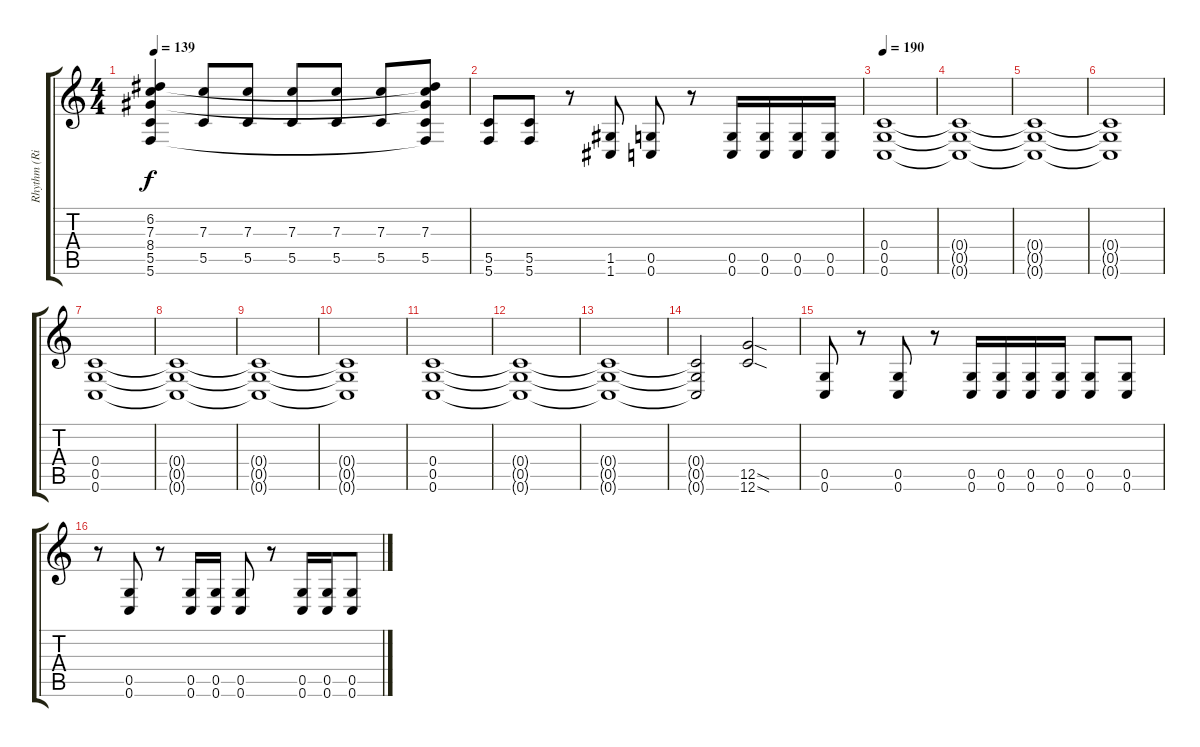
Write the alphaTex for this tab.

\track ("Rhythm (Right)" "Rhythm (Ri") {instrument distortionguitar}
\staff {score tabs}
\tuning (D4 A3 F3 C3 G2 C2) {hide}
\ts (4 4)
\tempo 139
\clef g2
\ks c
(6.2 7.3 8.4 5.5 5.6).4{dy f} (7.3 5.5).8 (7.3 5.5).8 (7.3 5.5).8 (7.3 5.5).8 (7.3 5.5).8 (6.2{t} 7.3 8.4{t} 5.5 5.6{t}).8 |
(5.5 5.6).8 (5.5 5.6).8 r.8 (1.5 1.6).8 (0.5 0.6).8 r.8 (0.5 0.6).16 (0.5 0.6).16 (0.5 0.6).16 (0.5 0.6).16 |
\tempo 190
(0.4 0.5 0.6).1 |
(0.4{t} 0.5{t} 0.6{t}).1 |
(0.4{t} 0.5{t} 0.6{t}).1 |
(0.4{t} 0.5{t} 0.6{t}).1 |
(0.4 0.5 0.6).1 |
(0.4{t} 0.5{t} 0.6{t}).1 |
(0.4{t} 0.5{t} 0.6{t}).1 |
(0.4{t} 0.5{t} 0.6{t}).1 |
(0.4 0.5 0.6).1 |
(0.4{t} 0.5{t} 0.6{t}).1 |
(0.4{t} 0.5{t} 0.6{t}).1 |
(0.4{t} 0.5{t} 0.6{t}).2 (12.5{sod} 12.6{sod}).2 |
(0.5 0.6).8 r.8 (0.5 0.6).8 r.8 (0.5 0.6).16 (0.5 0.6).16 (0.5 0.6).16 (0.5 0.6).16 (0.5 0.6).8 (0.5 0.6).8 |
r.8 (0.5 0.6).8 r.8 (0.5 0.6).16 (0.5 0.6).16 (0.5 0.6).8 r.8 (0.5 0.6).16 (0.5 0.6).16 (0.5 0.6).8
